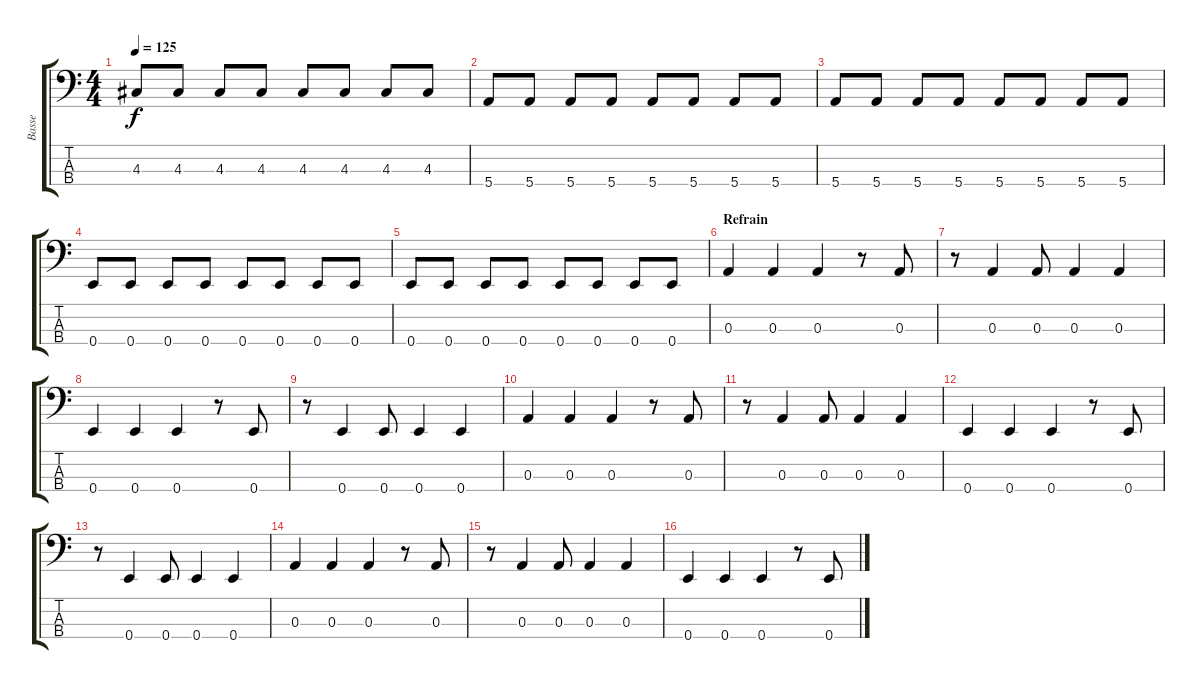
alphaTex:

\track ("Basse" "Basse") {instrument electricbasspick}
\staff {score tabs}
\tuning (G2 D2 A1 E1) {hide}
\ts (4 4)
\tempo 125
\clef f4
\ks c
4.3.8{dy f} 4.3.8 4.3.8 4.3.8 4.3.8 4.3.8 4.3.8 4.3.8 |
5.4.8 5.4.8 5.4.8 5.4.8 5.4.8 5.4.8 5.4.8 5.4.8 |
5.4.8 5.4.8 5.4.8 5.4.8 5.4.8 5.4.8 5.4.8 5.4.8 |
0.4.8 0.4.8 0.4.8 0.4.8 0.4.8 0.4.8 0.4.8 0.4.8 |
0.4.8 0.4.8 0.4.8 0.4.8 0.4.8 0.4.8 0.4.8 0.4.8 |
\section ("" "Refrain")
0.3.4 0.3.4 0.3.4 r.8 0.3.8 |
r.8 0.3.4 0.3.8 0.3.4 0.3.4 |
0.4.4 0.4.4 0.4.4 r.8 0.4.8 |
r.8 0.4.4 0.4.8 0.4.4 0.4.4 |
0.3.4 0.3.4 0.3.4 r.8 0.3.8 |
r.8 0.3.4 0.3.8 0.3.4 0.3.4 |
0.4.4 0.4.4 0.4.4 r.8 0.4.8 |
r.8 0.4.4 0.4.8 0.4.4 0.4.4 |
0.3.4 0.3.4 0.3.4 r.8 0.3.8 |
r.8 0.3.4 0.3.8 0.3.4 0.3.4 |
0.4.4 0.4.4 0.4.4 r.8 0.4.8
